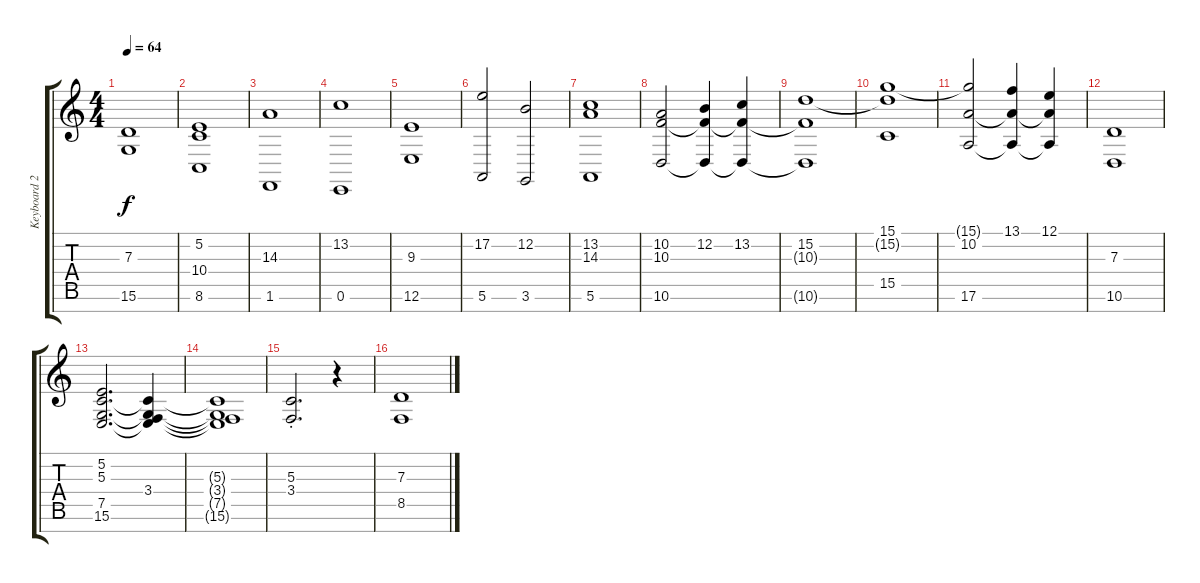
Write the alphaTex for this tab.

\track ("Keyboard 2" "Keyboard 2") {instrument stringensemble2}
\staff {score tabs}
\tuning (E4 B3 G3 D3 A2 E2 B1) {hide}
\ts (4 4)
\tempo 64
\clef g2
\ks c
(7.3 15.6).1{dy f} |
(5.2 10.4 8.6).1 |
(14.3 1.6).1 |
(13.2 0.6).1 |
(9.3 12.6).1 |
(17.2 5.6).2 (12.2 3.6).2 |
(13.2 14.3 5.6).1 |
(10.2 10.3 10.6).2 (12.2 10.3{t} 10.6{t}).4 (13.2 10.3{t} 10.6{t}).4 |
(15.2 10.3{t} 10.6{t}).1 |
(15.1 15.2{t} 15.5).1 |
(15.1{t} 10.2 17.6).2 (13.1 10.2{t} 17.6{t}).4 (12.1 10.2{t} 17.6{t}).4 |
(7.3 10.6).1 |
(5.2 5.3 7.5 15.6).2{d} (5.3{t} 3.4 7.5{t} 15.6{t}).4 |
(5.3{t} 3.4{t} 7.5{t} 15.6{t}).1 |
(5.3{st} 3.4{st}).2{d} r.4 |
(7.3 8.5).1
